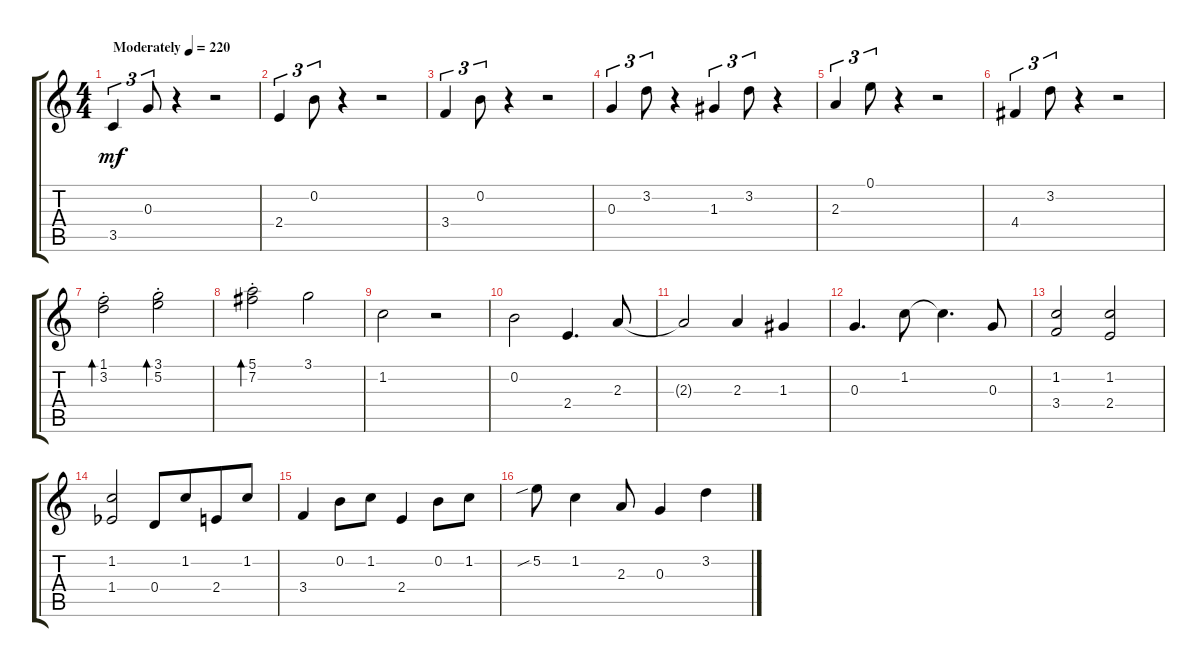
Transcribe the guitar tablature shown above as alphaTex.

\track "" {instrument acousticguitarsteel}
\staff {score tabs}
\tuning (E4 B3 G3 D3 A2 E2) {hide}
\ts (4 4)
\tempo (220 "Moderately")
\clef g2
\ks c
3.5.4{tu (3 2) dy mf instrument acousticguitarsteel} 0.3.8{tu (3 2)} r.4 r.2 |
2.4.4{tu (3 2)} 0.2.8{tu (3 2)} r.4 r.2 |
3.4.4{tu (3 2)} 0.2.8{tu (3 2)} r.4 r.2 |
0.3.4{tu (3 2)} 3.2.8{tu (3 2)} r.4 1.3.4{tu (3 2)} 3.2.8{tu (3 2)} r.4 |
2.3.4{tu (3 2)} 0.1.8{tu (3 2)} r.4 r.2 |
4.4.4{tu (3 2)} 3.2.8{tu (3 2)} r.4 r.2 |
(1.1{st} 3.2{st}).2{bd 480} (3.1{st} 5.2{st}).2{bd 480} |
(5.1{st} 7.2{st}).2{bd 480} 3.1.2 |
1.2.2 r.2 |
0.2.2 2.4.4{d} 2.3.8 |
2.3{t}.2 2.3.4 1.3.4 |
0.3.4{d} 1.2.8 1.2{t}.4{d} 0.3.8 |
(1.2 3.4).2 (1.2 2.4).2 |
(1.2 1.4{acc b}).2 0.4.8 1.2.8{beam merge} 2.4.8 1.2.8 |
3.4.4 0.2.8 1.2.8 2.4.4 0.2.8 1.2.8 |
5.2{sib}.8 1.2.4 2.3.8 0.3.4 3.2.4
